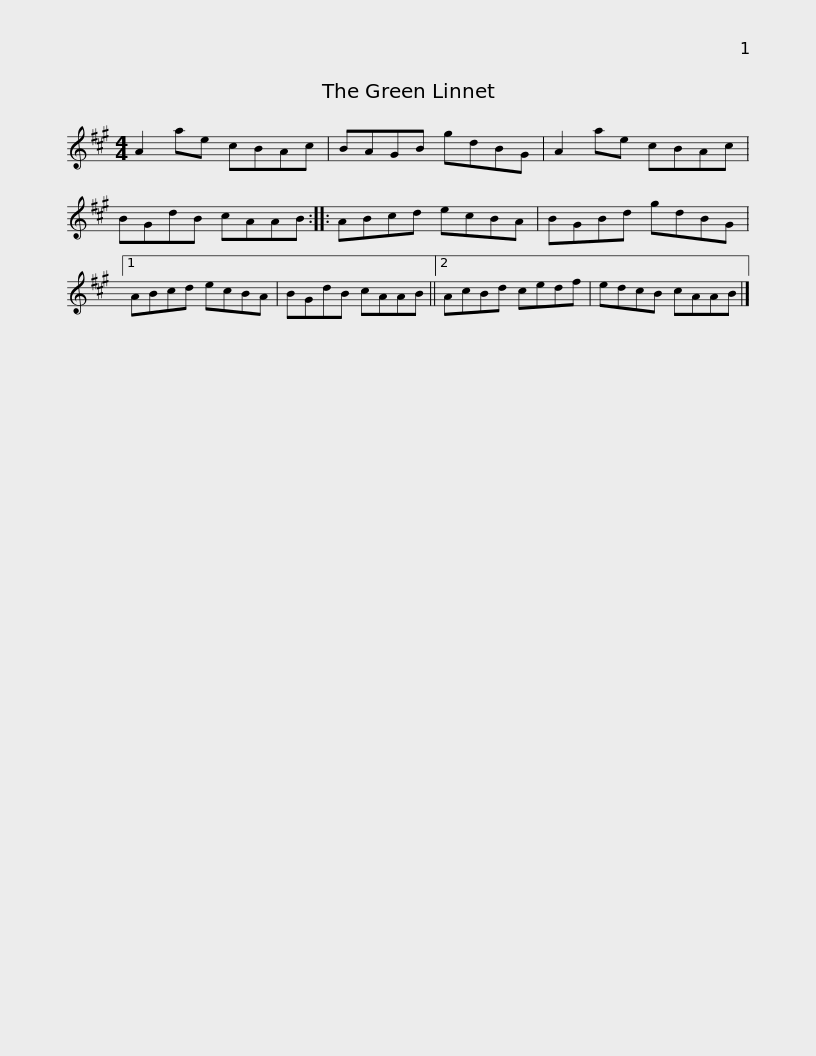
X:1
L:1/8
M:4/4
I:linebreak $
K:A
V:1 treble
V:1
 A2 ae cBAc | BAGB gdBG | A2 ae cBAc | BGdB cAAB :: ABcd ecBA |$ %5
 BGBd gdBG |1 ABcd ecBA | BGdB cAAB ||2 AcBd cedf | edcB cAAB |] %10
